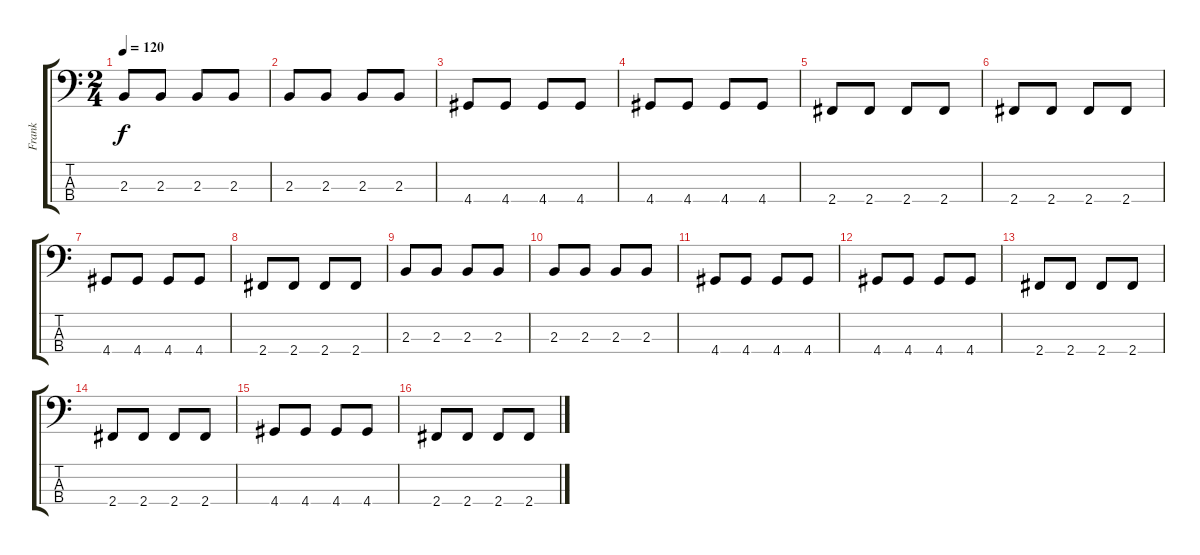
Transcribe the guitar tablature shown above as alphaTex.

\track ("Frank" "Frank") {instrument electricbassfinger}
\staff {score tabs}
\tuning (G2 D2 A1 E1) {hide}
\ts (2 4)
\tempo 120
\clef f4
\ks c
2.3.8{dy f} 2.3.8 2.3.8 2.3.8 |
2.3.8 2.3.8 2.3.8 2.3.8 |
4.4.8 4.4.8 4.4.8 4.4.8 |
4.4.8 4.4.8 4.4.8 4.4.8 |
2.4.8 2.4.8 2.4.8 2.4.8 |
2.4.8 2.4.8 2.4.8 2.4.8 |
4.4.8 4.4.8 4.4.8 4.4.8 |
2.4.8 2.4.8 2.4.8 2.4.8 |
2.3.8 2.3.8 2.3.8 2.3.8 |
2.3.8 2.3.8 2.3.8 2.3.8 |
4.4.8 4.4.8 4.4.8 4.4.8 |
4.4.8 4.4.8 4.4.8 4.4.8 |
2.4.8 2.4.8 2.4.8 2.4.8 |
2.4.8 2.4.8 2.4.8 2.4.8 |
4.4.8 4.4.8 4.4.8 4.4.8 |
2.4.8 2.4.8 2.4.8 2.4.8
